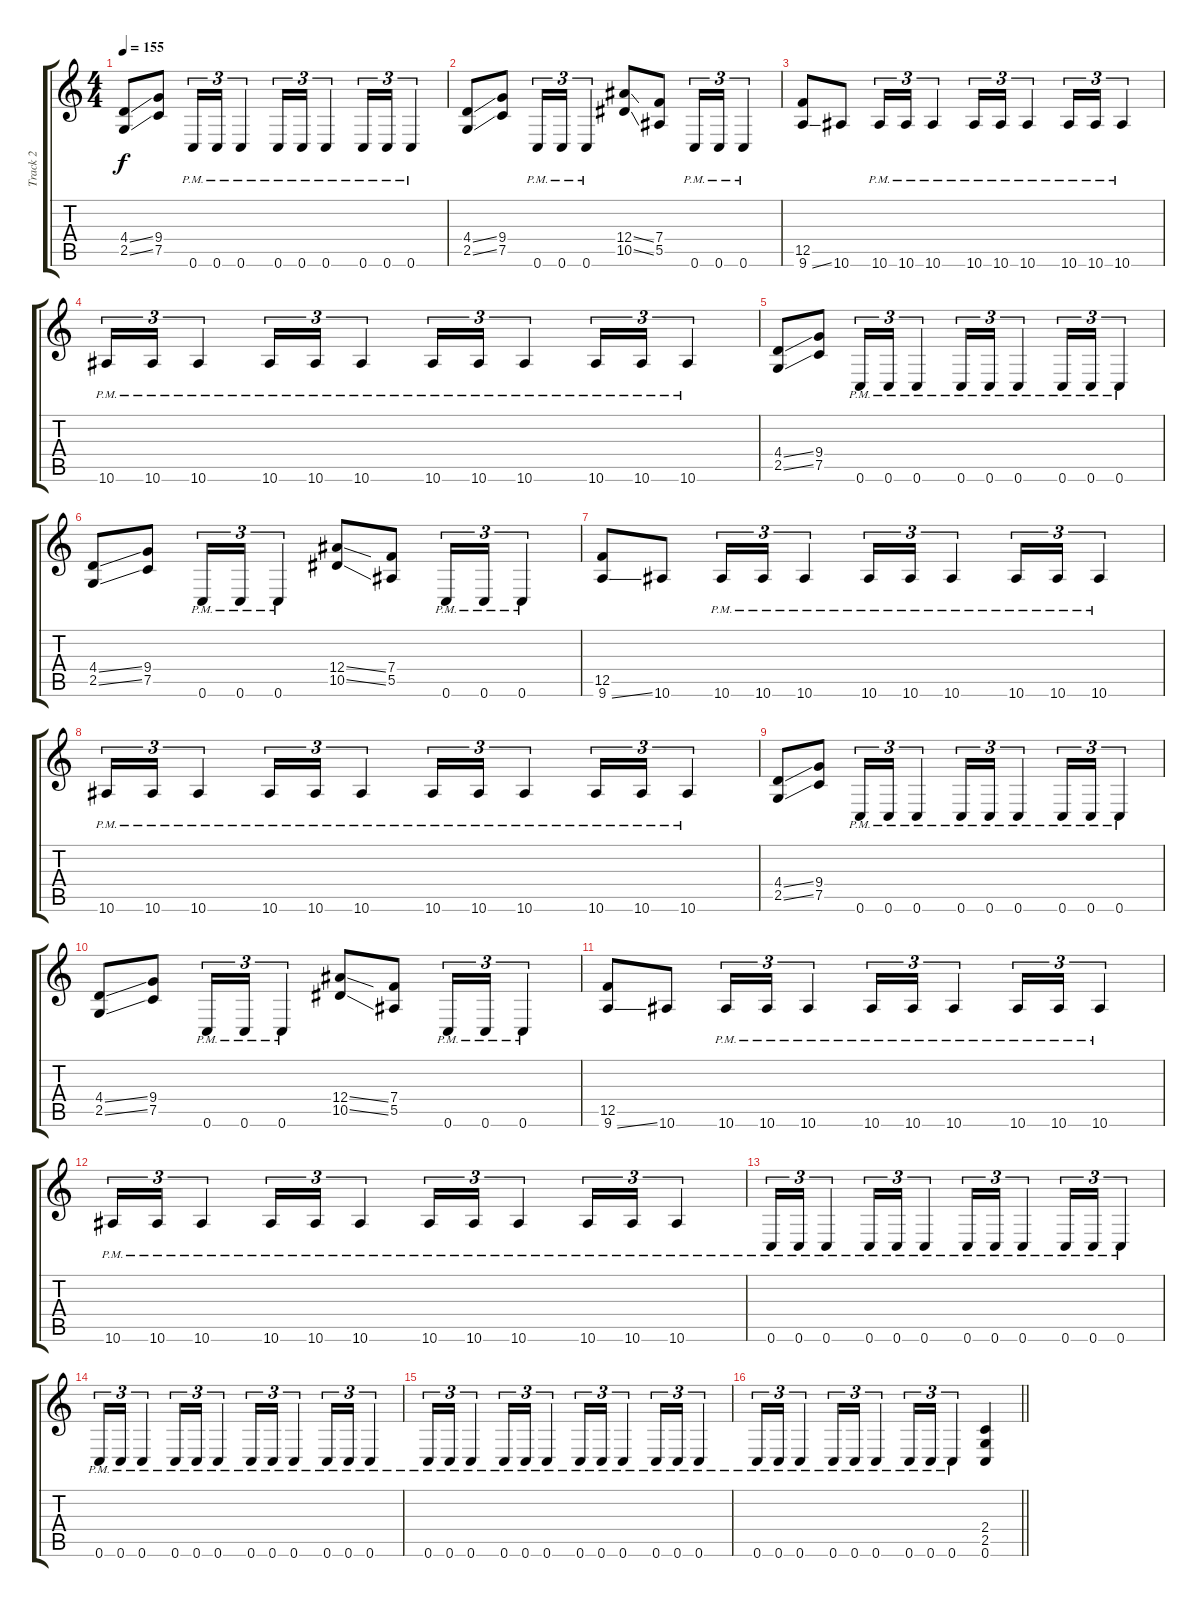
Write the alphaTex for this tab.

\track ("Track 2" "Track 2") {instrument distortionguitar}
\staff {score tabs}
\tuning (C4 G3 Eb3 Bb2 F2 C2) {hide}
\ts (4 4)
\tempo 155
\clef g2
\ks c
(4.4{ss} 2.5{ss}).8{dy f} (9.4 7.5).8 0.6{pm}.16{tu (3 2)} 0.6{pm}.16{tu (3 2)} 0.6{pm}.4{tu (3 2)} 0.6{pm}.16{tu (3 2)} 0.6{pm}.16{tu (3 2)} 0.6{pm}.4{tu (3 2)} 0.6{pm}.16{tu (3 2)} 0.6{pm}.16{tu (3 2)} 0.6{pm}.4{tu (3 2)} |
(4.4{ss} 2.5{ss}).8 (9.4 7.5).8 0.6{pm}.16{tu (3 2)} 0.6{pm}.16{tu (3 2)} 0.6{pm}.4{tu (3 2)} (12.4{ss} 10.5{ss}).8 (7.4 5.5).8 0.6{pm}.16{tu (3 2)} 0.6{pm}.16{tu (3 2)} 0.6{pm}.4{tu (3 2)} |
(12.5 9.6{ss}).8 10.6.8 10.6{pm}.16{tu (3 2)} 10.6{pm}.16{tu (3 2)} 10.6{pm}.4{tu (3 2)} 10.6{pm}.16{tu (3 2)} 10.6{pm}.16{tu (3 2)} 10.6{pm}.4{tu (3 2)} 10.6{pm}.16{tu (3 2)} 10.6{pm}.16{tu (3 2)} 10.6{pm}.4{tu (3 2)} |
10.6{pm}.16{tu (3 2)} 10.6{pm}.16{tu (3 2)} 10.6{pm}.4{tu (3 2)} 10.6{pm}.16{tu (3 2)} 10.6{pm}.16{tu (3 2)} 10.6{pm}.4{tu (3 2)} 10.6{pm}.16{tu (3 2)} 10.6{pm}.16{tu (3 2)} 10.6{pm}.4{tu (3 2)} 10.6{pm}.16{tu (3 2)} 10.6{pm}.16{tu (3 2)} 10.6{pm}.4{tu (3 2)} |
(4.4{ss} 2.5{ss}).8 (9.4 7.5).8 0.6{pm}.16{tu (3 2)} 0.6{pm}.16{tu (3 2)} 0.6{pm}.4{tu (3 2)} 0.6{pm}.16{tu (3 2)} 0.6{pm}.16{tu (3 2)} 0.6{pm}.4{tu (3 2)} 0.6{pm}.16{tu (3 2)} 0.6{pm}.16{tu (3 2)} 0.6{pm}.4{tu (3 2)} |
(4.4{ss} 2.5{ss}).8 (9.4 7.5).8 0.6{pm}.16{tu (3 2)} 0.6{pm}.16{tu (3 2)} 0.6{pm}.4{tu (3 2)} (12.4{ss} 10.5{ss}).8 (7.4 5.5).8 0.6{pm}.16{tu (3 2)} 0.6{pm}.16{tu (3 2)} 0.6{pm}.4{tu (3 2)} |
(12.5 9.6{ss}).8 10.6.8 10.6{pm}.16{tu (3 2)} 10.6{pm}.16{tu (3 2)} 10.6{pm}.4{tu (3 2)} 10.6{pm}.16{tu (3 2)} 10.6{pm}.16{tu (3 2)} 10.6{pm}.4{tu (3 2)} 10.6{pm}.16{tu (3 2)} 10.6{pm}.16{tu (3 2)} 10.6{pm}.4{tu (3 2)} |
10.6{pm}.16{tu (3 2)} 10.6{pm}.16{tu (3 2)} 10.6{pm}.4{tu (3 2)} 10.6{pm}.16{tu (3 2)} 10.6{pm}.16{tu (3 2)} 10.6{pm}.4{tu (3 2)} 10.6{pm}.16{tu (3 2)} 10.6{pm}.16{tu (3 2)} 10.6{pm}.4{tu (3 2)} 10.6{pm}.16{tu (3 2)} 10.6{pm}.16{tu (3 2)} 10.6{pm}.4{tu (3 2)} |
(4.4{ss} 2.5{ss}).8 (9.4 7.5).8 0.6{pm}.16{tu (3 2)} 0.6{pm}.16{tu (3 2)} 0.6{pm}.4{tu (3 2)} 0.6{pm}.16{tu (3 2)} 0.6{pm}.16{tu (3 2)} 0.6{pm}.4{tu (3 2)} 0.6{pm}.16{tu (3 2)} 0.6{pm}.16{tu (3 2)} 0.6{pm}.4{tu (3 2)} |
(4.4{ss} 2.5{ss}).8 (9.4 7.5).8 0.6{pm}.16{tu (3 2)} 0.6{pm}.16{tu (3 2)} 0.6{pm}.4{tu (3 2)} (12.4{ss} 10.5{ss}).8 (7.4 5.5).8 0.6{pm}.16{tu (3 2)} 0.6{pm}.16{tu (3 2)} 0.6{pm}.4{tu (3 2)} |
(12.5 9.6{ss}).8 10.6.8 10.6{pm}.16{tu (3 2)} 10.6{pm}.16{tu (3 2)} 10.6{pm}.4{tu (3 2)} 10.6{pm}.16{tu (3 2)} 10.6{pm}.16{tu (3 2)} 10.6{pm}.4{tu (3 2)} 10.6{pm}.16{tu (3 2)} 10.6{pm}.16{tu (3 2)} 10.6{pm}.4{tu (3 2)} |
10.6{pm}.16{tu (3 2)} 10.6{pm}.16{tu (3 2)} 10.6{pm}.4{tu (3 2)} 10.6{pm}.16{tu (3 2)} 10.6{pm}.16{tu (3 2)} 10.6{pm}.4{tu (3 2)} 10.6{pm}.16{tu (3 2)} 10.6{pm}.16{tu (3 2)} 10.6{pm}.4{tu (3 2)} 10.6{pm}.16{tu (3 2)} 10.6{pm}.16{tu (3 2)} 10.6{pm}.4{tu (3 2)} |
0.6{pm}.16{tu (3 2)} 0.6{pm}.16{tu (3 2)} 0.6{pm}.4{tu (3 2)} 0.6{pm}.16{tu (3 2)} 0.6{pm}.16{tu (3 2)} 0.6{pm}.4{tu (3 2)} 0.6{pm}.16{tu (3 2)} 0.6{pm}.16{tu (3 2)} 0.6{pm}.4{tu (3 2)} 0.6{pm}.16{tu (3 2)} 0.6{pm}.16{tu (3 2)} 0.6{pm}.4{tu (3 2)} |
0.6{pm}.16{tu (3 2)} 0.6{pm}.16{tu (3 2)} 0.6{pm}.4{tu (3 2)} 0.6{pm}.16{tu (3 2)} 0.6{pm}.16{tu (3 2)} 0.6{pm}.4{tu (3 2)} 0.6{pm}.16{tu (3 2)} 0.6{pm}.16{tu (3 2)} 0.6{pm}.4{tu (3 2)} 0.6{pm}.16{tu (3 2)} 0.6{pm}.16{tu (3 2)} 0.6{pm}.4{tu (3 2)} |
0.6{pm}.16{tu (3 2)} 0.6{pm}.16{tu (3 2)} 0.6{pm}.4{tu (3 2)} 0.6{pm}.16{tu (3 2)} 0.6{pm}.16{tu (3 2)} 0.6{pm}.4{tu (3 2)} 0.6{pm}.16{tu (3 2)} 0.6{pm}.16{tu (3 2)} 0.6{pm}.4{tu (3 2)} 0.6{pm}.16{tu (3 2)} 0.6{pm}.16{tu (3 2)} 0.6{pm}.4{tu (3 2)} |
\barLineRight lightlight
0.6{pm}.16{tu (3 2)} 0.6{pm}.16{tu (3 2)} 0.6{pm}.4{tu (3 2)} 0.6{pm}.16{tu (3 2)} 0.6{pm}.16{tu (3 2)} 0.6{pm}.4{tu (3 2)} 0.6{pm}.16{tu (3 2)} 0.6{pm}.16{tu (3 2)} 0.6{pm}.4{tu (3 2)} (2.4 2.5 0.6).4
